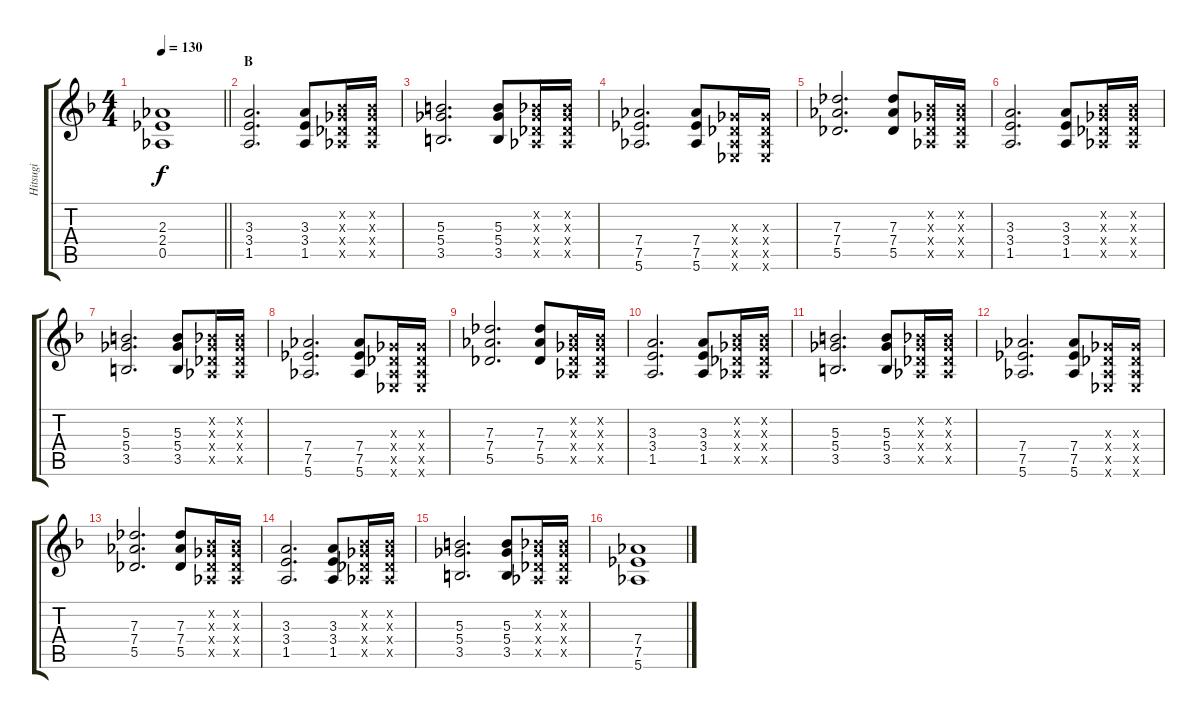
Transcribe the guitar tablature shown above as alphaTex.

\track ("Hitsugi" "Hitsugi") {instrument overdrivenguitar}
\staff {score tabs}
\tuning (Eb4 Bb3 Gb3 Db3 Ab2 Eb2) {hide}
\ts (4 4)
\tempo 130
\clef g2
\barLineRight lightlight
\ks f
(2.3{t} 2.4{t} 0.5{t}).1{dy f} |
\section ("" "B")
(3.3 3.4 1.5).2{d} (3.3 3.4 1.5).8 (0.2{x} 0.3{x} 0.4{x} 0.5{x}).16 (0.2{x} 0.3{x} 0.4{x} 0.5{x}).16 |
(5.3 5.4 3.5).2{d} (5.3 5.4 3.5).8 (0.2{x} 0.3{x} 0.4{x} 0.5{x}).16 (0.2{x} 0.3{x} 0.4{x} 0.5{x}).16 |
(7.4 7.5 5.6).2{d} (7.4 7.5 5.6).8 (0.3{x} 0.4{x} 0.5{x} 0.6{x}).16 (0.3{x} 0.4{x} 0.5{x} 0.6{x}).16 |
(7.3 7.4 5.5).2{d} (7.3 7.4 5.5).8 (0.2{x} 0.3{x} 0.4{x} 0.5{x}).16 (0.2{x} 0.3{x} 0.4{x} 0.5{x}).16 |
(3.3 3.4 1.5).2{d} (3.3 3.4 1.5).8 (0.2{x} 0.3{x} 0.4{x} 0.5{x}).16 (0.2{x} 0.3{x} 0.4{x} 0.5{x}).16 |
(5.3 5.4 3.5).2{d} (5.3 5.4 3.5).8 (0.2{x} 0.3{x} 0.4{x} 0.5{x}).16 (0.2{x} 0.3{x} 0.4{x} 0.5{x}).16 |
(7.4 7.5 5.6).2{d} (7.4 7.5 5.6).8 (0.3{x} 0.4{x} 0.5{x} 0.6{x}).16 (0.3{x} 0.4{x} 0.5{x} 0.6{x}).16 |
(7.3 7.4 5.5).2{d} (7.3 7.4 5.5).8 (0.2{x} 0.3{x} 0.4{x} 0.5{x}).16 (0.2{x} 0.3{x} 0.4{x} 0.5{x}).16 |
(3.3 3.4 1.5).2{d} (3.3 3.4 1.5).8 (0.2{x} 0.3{x} 0.4{x} 0.5{x}).16 (0.2{x} 0.3{x} 0.4{x} 0.5{x}).16 |
(5.3 5.4 3.5).2{d} (5.3 5.4 3.5).8 (0.2{x} 0.3{x} 0.4{x} 0.5{x}).16 (0.2{x} 0.3{x} 0.4{x} 0.5{x}).16 |
(7.4 7.5 5.6).2{d} (7.4 7.5 5.6).8 (0.3{x} 0.4{x} 0.5{x} 0.6{x}).16 (0.3{x} 0.4{x} 0.5{x} 0.6{x}).16 |
(7.3 7.4 5.5).2{d} (7.3 7.4 5.5).8 (0.2{x} 0.3{x} 0.4{x} 0.5{x}).16 (0.2{x} 0.3{x} 0.4{x} 0.5{x}).16 |
(3.3 3.4 1.5).2{d} (3.3 3.4 1.5).8 (0.2{x} 0.3{x} 0.4{x} 0.5{x}).16 (0.2{x} 0.3{x} 0.4{x} 0.5{x}).16 |
(5.3 5.4 3.5).2{d} (5.3 5.4 3.5).8 (0.2{x} 0.3{x} 0.4{x} 0.5{x}).16 (0.2{x} 0.3{x} 0.4{x} 0.5{x}).16 |
(7.4 7.5 5.6).1
